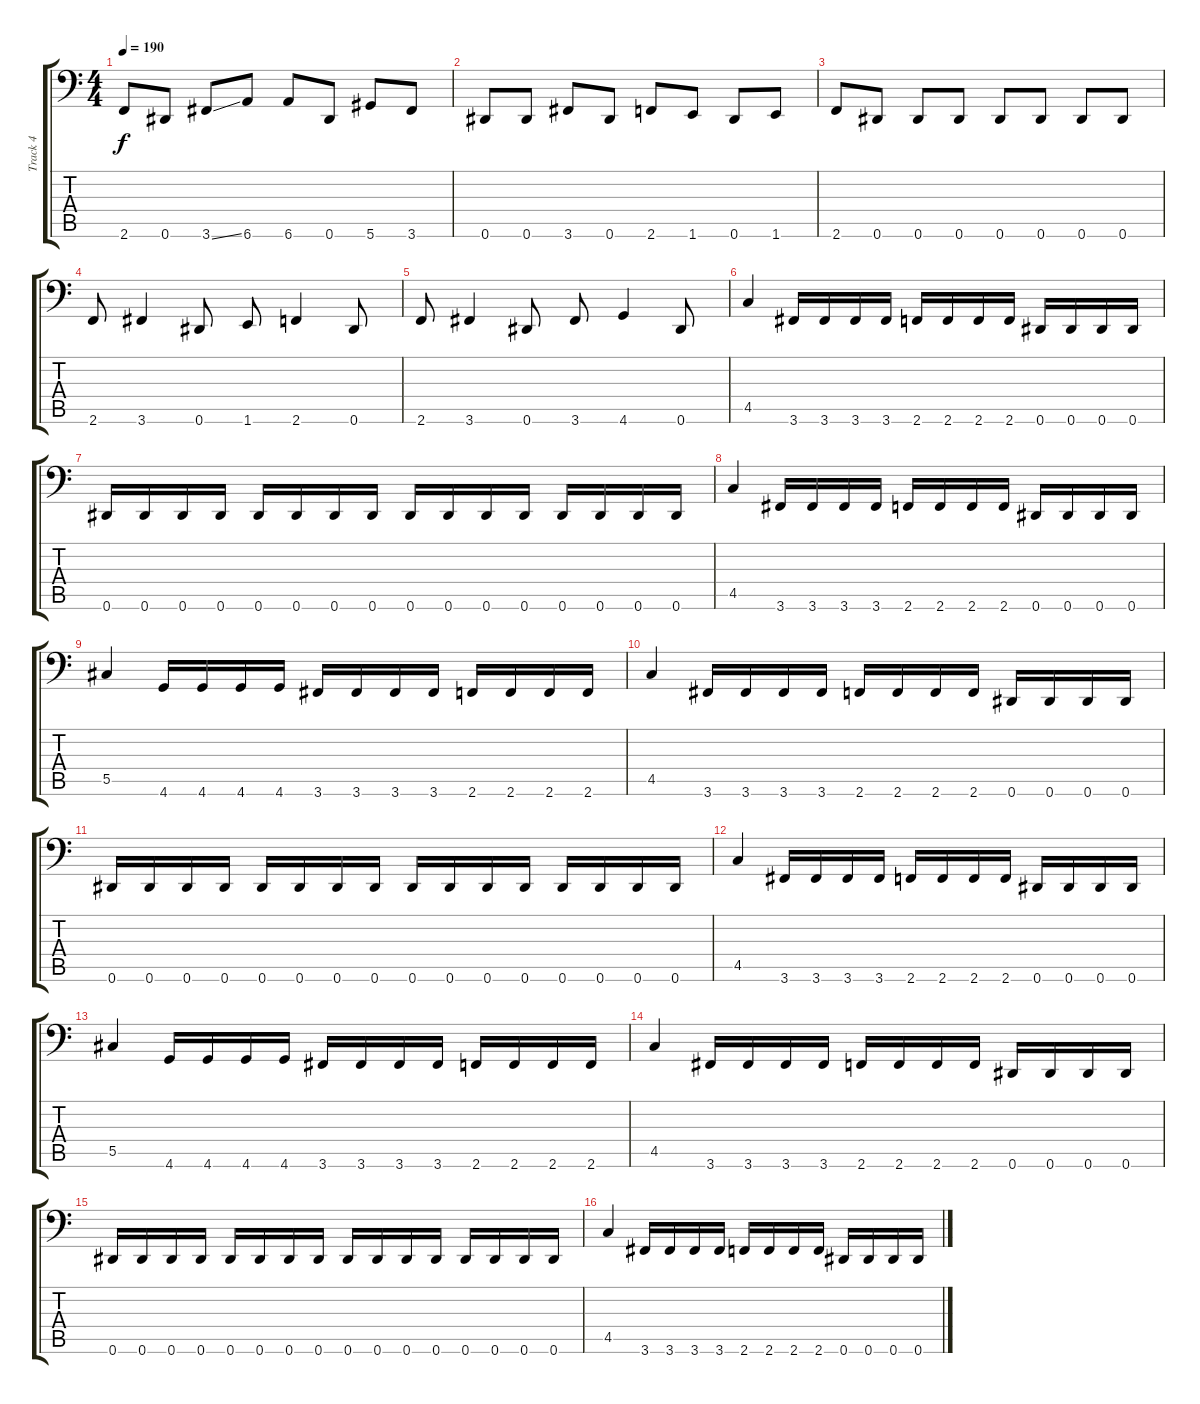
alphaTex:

\track ("Track 4" "Track 4") {instrument electricbassfinger}
\staff {score tabs}
\tuning (E3 B2 Gb2 Db2 Ab1 Eb1) {hide}
\ts (4 4)
\tempo 190
\clef f4
\ks c
2.6.8{dy f} 0.6.8 3.6{ss}.8 6.6.8 6.6.8 0.6.8 5.6.8 3.6.8 |
0.6.8 0.6.8 3.6.8 0.6.8 2.6.8 1.6.8 0.6.8 1.6.8 |
2.6.8 0.6.8 0.6.8 0.6.8 0.6.8 0.6.8 0.6.8 0.6.8 |
2.6.8 3.6.4 0.6.8 1.6.8 2.6.4 0.6.8 |
2.6.8 3.6.4 0.6.8 3.6.8 4.6.4 0.6.8 |
4.5.4 3.6.16 3.6.16 3.6.16 3.6.16 2.6.16 2.6.16 2.6.16 2.6.16 0.6.16 0.6.16 0.6.16 0.6.16 |
0.6.16 0.6.16 0.6.16 0.6.16 0.6.16 0.6.16 0.6.16 0.6.16 0.6.16 0.6.16 0.6.16 0.6.16 0.6.16 0.6.16 0.6.16 0.6.16 |
4.5.4 3.6.16 3.6.16 3.6.16 3.6.16 2.6.16 2.6.16 2.6.16 2.6.16 0.6.16 0.6.16 0.6.16 0.6.16 |
5.5.4 4.6.16 4.6.16 4.6.16 4.6.16 3.6.16 3.6.16 3.6.16 3.6.16 2.6.16 2.6.16 2.6.16 2.6.16 |
4.5.4 3.6.16 3.6.16 3.6.16 3.6.16 2.6.16 2.6.16 2.6.16 2.6.16 0.6.16 0.6.16 0.6.16 0.6.16 |
0.6.16 0.6.16 0.6.16 0.6.16 0.6.16 0.6.16 0.6.16 0.6.16 0.6.16 0.6.16 0.6.16 0.6.16 0.6.16 0.6.16 0.6.16 0.6.16 |
4.5.4 3.6.16 3.6.16 3.6.16 3.6.16 2.6.16 2.6.16 2.6.16 2.6.16 0.6.16 0.6.16 0.6.16 0.6.16 |
5.5.4 4.6.16 4.6.16 4.6.16 4.6.16 3.6.16 3.6.16 3.6.16 3.6.16 2.6.16 2.6.16 2.6.16 2.6.16 |
4.5.4 3.6.16 3.6.16 3.6.16 3.6.16 2.6.16 2.6.16 2.6.16 2.6.16 0.6.16 0.6.16 0.6.16 0.6.16 |
0.6.16 0.6.16 0.6.16 0.6.16 0.6.16 0.6.16 0.6.16 0.6.16 0.6.16 0.6.16 0.6.16 0.6.16 0.6.16 0.6.16 0.6.16 0.6.16 |
4.5.4 3.6.16 3.6.16 3.6.16 3.6.16 2.6.16 2.6.16 2.6.16 2.6.16 0.6.16 0.6.16 0.6.16 0.6.16
